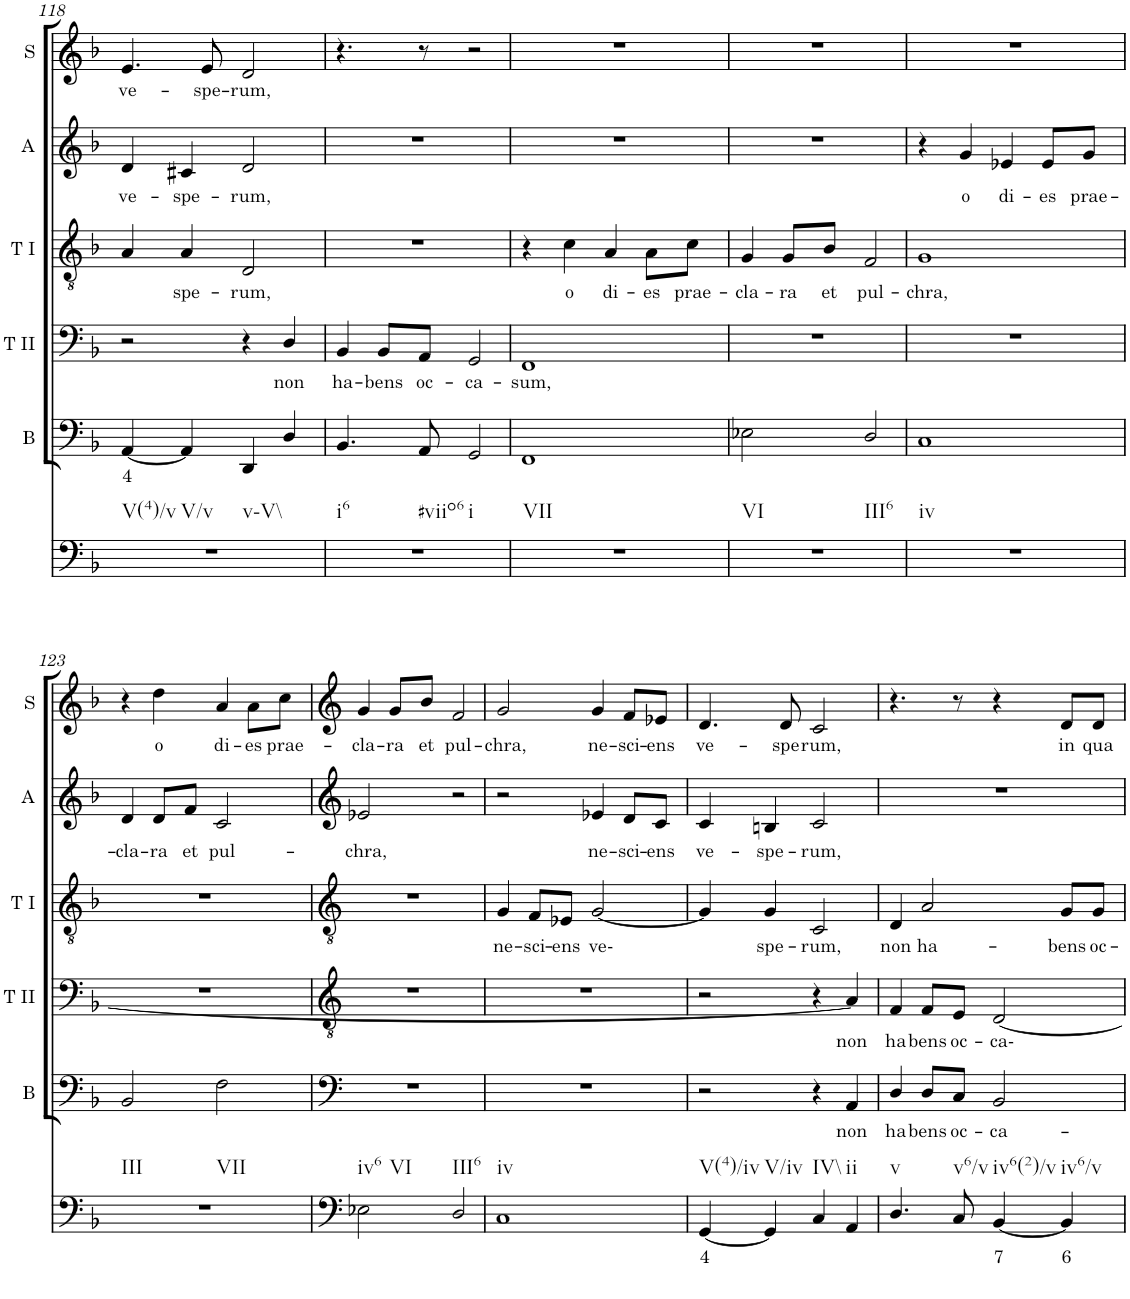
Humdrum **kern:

**kern	**text	**kern	**text	**kern	**text	**kern	**text	**kern	**text	**kern	**text
*part6	*part6	*part5	*part5	*part4	*part4	*part3	*part3	*part2	*part2	*part1	*part1
*staff6	*staff6	*staff5	*staff5	*staff4	*staff4	*staff3	*staff3	*staff2	*staff2	*staff1	*staff1
*I"Continuo	*	*I"Bass	*	*I"Tenor II	*	*I"Tenor I	*	*I"Alto	*	*I"Soprano	*
*	*	*I'B	*	*I'T II	*	*I'T I	*	*I'A	*	*I'S	*
!!LO:PB:g=z
*clefF4	*	*clefF4	*	*clefF4	*	*clefF4	*	*clefF4	*	*clefF4	*
*k[b-]	*	*k[b-]	*	*k[b-]	*	*k[b-]	*	*k[b-]	*	*k[b-]	*
*	*	*	*	*	*	*	*	*M4/4	*	*M4/4	*
=118	=118	=118	=118	=118	=118	=118	=118	=118	=118	=118	=118
!LO:TX:b:t=V(4)/v	!	!	!	!	!	!	!	!	!	!	!
!LO:TX:b:t=V/v	!	!	!	!	!	!	!	!	!	!	!
!LO:TX:b:t=v\\-V\\	!	!	!	!	!	!	!	!	!	!	!
!	!	!	!LO:LY:b	!	!	!	!	!	!LO:LY:b	!	!LO:LY:b
1r	.	[4AA/	4	2r	.	4A/	.	4d/	ve-	4.e/	ve-
!	!	!	!	!	!	!	!LO:LY:b	!	!LO:LY:b	!	!
.	.	4AA/]	.	.	.	4A/	spe-	4c#X/	spe-	.	.
!	!	!	!	!	!	!	!	!	!	!	!LO:LY:b
.	.	.	.	.	.	.	.	.	.	8e/	spe-
!	!	!	!	!	!	!	!LO:LY:b	!	!LO:LY:b	!	!LO:LY:b
.	.	4DD/	.	4r	.	2D/	rum,	2d/	rum,	2d/	rum,
!	!	!	!	!	!LO:LY:b	!	!	!	!	!	!
.	.	4D/	.	4D/	non	.	.	.	.	.	.
=119	=119	=119	=119	=119	=119	=119	=119	=119	=119	=119	=119
!LO:TX:b:t=i6	!	!	!	!	!	!	!	!	!	!	!
!LO:TX:b:t=#viio6	!	!	!	!	!	!	!	!	!	!	!
!LO:TX:b:t=i	!	!	!	!	!	!	!	!	!	!	!
!	!	!	!	!	!LO:LY:b	!	!	!	!	!	!
1r	.	4.BB-/	.	4BB-/	ha-	1r	.	1r	.	4.r	.
!	!	!	!	!	!LO:LY:b	!	!	!	!	!	!
.	.	.	.	8BB-/L	bens	.	.	.	.	.	.
!	!	!	!	!	!LO:LY:b	!	!	!	!	!	!
.	.	8AA/	.	8AA/J	oc-	.	.	.	.	8r	.
!	!	!	!	!	!LO:LY:b	!	!	!	!	!	!
.	.	2GG/	.	2GG/	ca-	.	.	.	.	2r	.
=120	=120	=120	=120	=120	=120	=120	=120	=120	=120	=120	=120
!LO:TX:b:t=VII	!	!	!	!	!	!	!	!	!	!	!
!	!	!	!	!	!LO:LY:b	!	!	!	!	!	!
1r	.	1FF	.	1FF	sum,	4r	.	1r	.	1r	.
!	!	!	!	!	!	!	!LO:LY:b	!	!	!	!
.	.	.	.	.	.	4c\	o	.	.	.	.
!	!	!	!	!	!	!	!LO:LY:b	!	!	!	!
.	.	.	.	.	.	4A/	di-	.	.	.	.
!	!	!	!	!	!	!	!LO:LY:b	!	!	!	!
.	.	.	.	.	.	8A\L	es	.	.	.	.
!	!	!	!	!	!	!	!LO:LY:b	!	!	!	!
.	.	.	.	.	.	8c\J	prae-	.	.	.	.
=121	=121	=121	=121	=121	=121	=121	=121	=121	=121	=121	=121
!LO:TX:b:t=VI	!	!	!	!	!	!	!	!	!	!	!
!LO:TX:b:t=III6	!	!	!	!	!	!	!	!	!	!	!
!	!	!	!	!	!	!	!LO:LY:b	!	!	!	!
1r	.	2E-X\	.	1r	.	4G/	cla-	1r	.	1r	.
!	!	!	!	!	!	!	!LO:LY:b	!	!	!	!
.	.	.	.	.	.	8G/L	ra	.	.	.	.
!	!	!	!	!	!	!	!LO:LY:b	!	!	!	!
.	.	.	.	.	.	8B-/J	et	.	.	.	.
!	!	!	!	!	!	!	!LO:LY:b	!	!	!	!
.	.	2D/	.	.	.	2F/	pul-	.	.	.	.
=122	=122	=122	=122	=122	=122	=122	=122	=122	=122	=122	=122
!LO:TX:b:t=iv	!	!	!	!	!	!	!	!	!	!	!
!	!	!	!	!	!	!	!LO:LY:b	!	!	!	!
1r	.	1C	.	1r	.	1G	chra,	4r	.	1r	.
!	!	!	!	!	!	!	!	!	!LO:LY:b	!	!
.	.	.	.	.	.	.	.	4g/	o	.	.
!	!	!	!	!	!	!	!	!	!LO:LY:b	!	!
.	.	.	.	.	.	.	.	4e-X/	di-	.	.
!	!	!	!	!	!	!	!	!	!LO:LY:b	!	!
.	.	.	.	.	.	.	.	8e-/L	es	.	.
!	!	!	!	!	!	!	!	!	!LO:LY:b	!	!
.	.	.	.	.	.	.	.	8g/J	prae-	.	.
!!LO:LB:g=z
=123	=123	=123	=123	=123	=123	=123	=123	=123	=123	=123	=123
!LO:TX:b:t=III	!	!	!	!	!	!	!	!	!	!	!
!LO:TX:b:t=VII	!	!	!	!	!	!	!	!	!	!	!
!	!	!	!	!	!	!	!	!	!LO:LY:b	!	!
1r	.	2BB-/	.	1r	.	1r	.	4d/	cla-	4r	.
!	!	!	!	!	!	!	!	!	!LO:LY:b	!	!LO:LY:b
.	.	.	.	.	.	.	.	8d/L	ra	4dd\	o
!	!	!	!	!	!	!	!	!	!LO:LY:b	!	!
.	.	.	.	.	.	.	.	8f/J	et	.	.
!	!	!	!	!	!	!	!	!	!LO:LY:b	!	!LO:LY:b
.	.	2F\	.	.	.	.	.	2c/	pul-	4a/	di-
!	!	!	!	!	!	!	!	!	!	!	!LO:LY:b
.	.	.	.	.	.	.	.	.	.	8a\L	es
!	!	!	!	!	!	!	!	!	!	!	!LO:LY:b
.	.	.	.	.	.	.	.	.	.	8cc\J	prae-
=124	=124	=124	=124	=124	=124	=124	=124	=124	=124	=124	=124
!LO:TX:b:t=iv6	!	!	!	!	!	!	!	!	!	!	!
!LO:TX:b:t=VI	!	!	!	!	!	!	!	!	!	!	!
!	!	!	!	!	!	!	!	!	!LO:LY:b	!	!LO:LY:b
2E-X\	.	1r	.	1r	.	1r	.	2e-X/	chra,	4g/	cla-
!	!	!	!	!	!	!	!	!	!	!	!LO:LY:b
.	.	.	.	.	.	.	.	.	.	8g/L	ra
!	!	!	!	!	!	!	!	!	!	!	!LO:LY:b
.	.	.	.	.	.	.	.	.	.	8b-/J	et
!LO:TX:b:t=III6	!	!	!	!	!	!	!	!	!	!	!
!	!	!	!	!	!	!	!	!	!	!	!LO:LY:b
2D/	.	.	.	.	.	.	.	2r	.	2f/	pul-
=125	=125	=125	=125	=125	=125	=125	=125	=125	=125	=125	=125
!LO:TX:b:t=iv	!	!	!	!	!	!	!	!	!	!	!
!	!	!	!	!	!	!	!LO:LY:b	!	!	!	!LO:LY:b
1C	.	1r	.	1r	.	4G/	ne-	2r	.	2g/	chra,
!	!	!	!	!	!	!	!LO:LY:b	!	!	!	!
.	.	.	.	.	.	8F/L	sci-	.	.	.	.
!	!	!	!	!	!	!	!LO:LY:b	!	!	!	!
.	.	.	.	.	.	8E-X/J	ens	.	.	.	.
!	!	!	!	!	!	!	!LO:LY:b	!	!LO:LY:b	!	!LO:LY:b
.	.	.	.	.	.	[2G/	ve-	4e-X/	ne-	4g/	ne-
!	!	!	!	!	!	!	!	!	!LO:LY:b	!	!LO:LY:b
.	.	.	.	.	.	.	.	8d/L	sci-	8f/L	sci-
!	!	!	!	!	!	!	!	!	!LO:LY:b	!	!LO:LY:b
.	.	.	.	.	.	.	.	8c/J	ens	8e-X/J	ens
=126	=126	=126	=126	=126	=126	=126	=126	=126	=126	=126	=126
!LO:TX:b:t=V(4)/iv	!	!	!	!	!	!	!	!	!	!	!
!	!LO:LY:b	!	!	!	!	!	!	!	!LO:LY:b	!	!LO:LY:b
[4GG/	4	2r	.	2r	.	4G/]	.	4c/	ve-	4.d/	ve-
!LO:TX:b:t=V/iv	!	!	!	!	!	!	!	!	!	!	!
!	!	!	!	!	!	!	!LO:LY:b	!	!LO:LY:b	!	!
4GG/]	.	.	.	.	.	4G/	spe-	4Bn/	spe-	.	.
!	!	!	!	!	!	!	!	!	!	!	!LO:LY:b
.	.	.	.	.	.	.	.	.	.	8d/	spe-
!LO:TX:b:t=IV\\	!	!	!	!	!	!	!	!	!	!	!
!	!	!	!	!	!	!	!LO:LY:b	!	!LO:LY:b	!	!LO:LY:b
4C/	.	4r	.	4r	.	2C/	rum,	2c/	rum,	2c/	rum,
!LO:TX:b:t=ii	!	!	!	!	!	!	!	!	!	!	!
!	!	!	!LO:LY:b	!	!LO:LY:b	!	!	!	!	!	!
4AA/	.	4AA/	non	4A/]	non	.	.	.	.	.	.
=127	=127	=127	=127	=127	=127	=127	=127	=127	=127	=127	=127
!LO:TX:b:t=v	!	!	!	!	!	!	!	!	!	!	!
!	!	!	!LO:LY:b	!	!LO:LY:b	!	!LO:LY:b	!	!	!	!
4.D/	.	4D/	ha-	4F/	ha-	4D/	non	1r	.	4.r	.
!	!	!	!LO:LY:b	!	!LO:LY:b	!	!LO:LY:b	!	!	!	!
.	.	8D/L	bens	8F/L	bens	2A/	ha-	.	.	.	.
!LO:TX:b:t=v6/v	!	!	!	!	!	!	!	!	!	!	!
!	!	!	!LO:LY:b	!	!LO:LY:b	!	!	!	!	!	!
8C/	.	8C/J	oc-	8E/J	oc-	.	.	.	.	8r	.
!LO:TX:b:t=iv6(2)/v	!	!	!	!	!	!	!	!	!	!	!
!	!LO:LY:b	!	!LO:LY:b	!	!LO:LY:b	!	!	!	!	!	!
[4BB-/	7	2BB-/	ca-	[2D/	ca-	.	.	.	.	4r	.
!LO:TX:b:t=iv6/v	!	!	!	!	!	!	!	!	!	!	!
!	!LO:LY:b	!	!	!	!	!	!LO:LY:b	!	!	!	!LO:LY:b
4BB-/]	6	.	.	.	.	8G/L	bens	.	.	8d/L	in
!	!	!	!	!	!	!	!LO:LY:b	!	!	!	!LO:LY:b
.	.	.	.	.	.	8G/J	oc-	.	.	8d/J	qua
=	=	=	=	=	=	=	=	=	=	=	=
*-	*-	*-	*-	*-	*-	*-	*-	*-	*-	*-	*-
